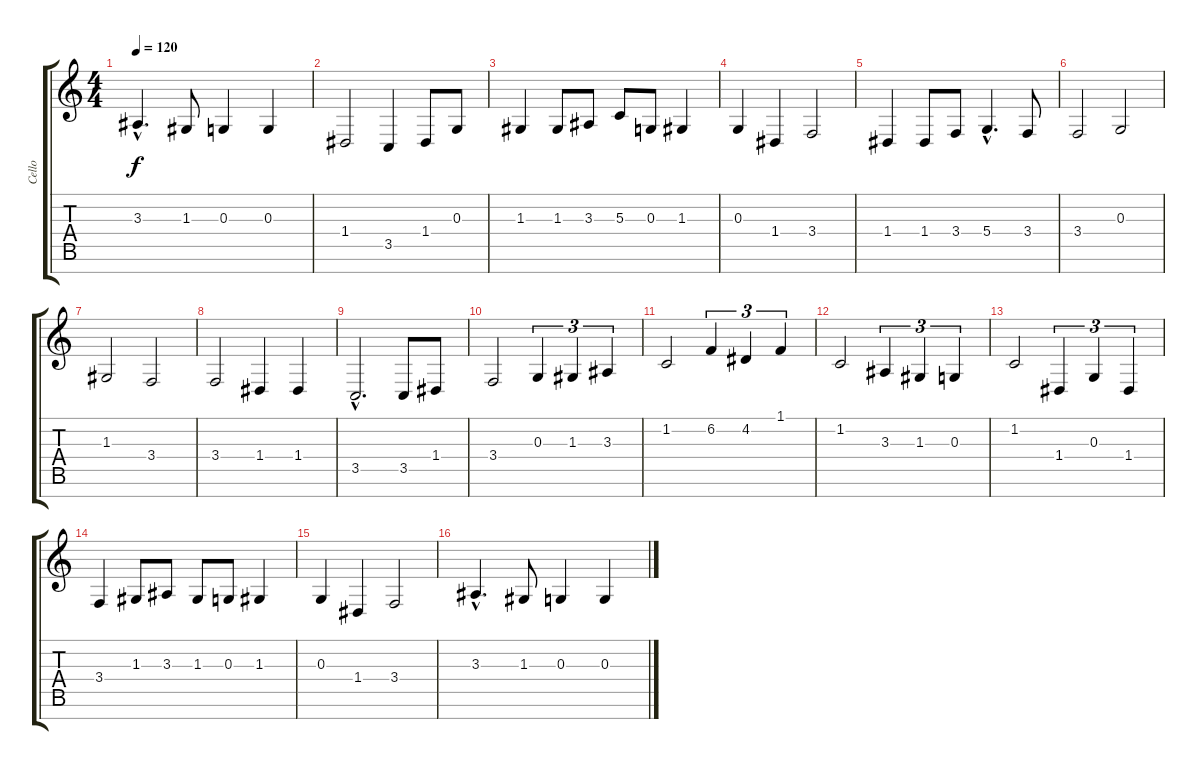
\track ("Cello" "Cello") {instrument cello}
\staff {score tabs}
\tuning (E4 B3 G3 D3 A2 E2 B1) {hide}
\ts (4 4)
\tempo 120
\clef g2
\ks c
3.3{hac}.4{d dy f} 1.3.8 0.3.4 0.3.4 |
1.4.2 3.5.4 1.4.8 0.3.8 |
1.3.4 1.3.8 3.3.8 5.3.8 0.3.8 1.3.4 |
0.3.4 1.4.4 3.4.2 |
1.4.4 1.4.8 3.4.8 5.4{hac}.4{d} 3.4.8 |
3.4.2 0.3.2 |
1.3.2 3.4.2 |
3.4.2 1.4.4 1.4.4 |
3.5{hac}.2{d} 3.5.8 1.4.8 |
3.4.2 0.3.4{tu (3 2)} 1.3.4{tu (3 2)} 3.3.4{tu (3 2)} |
1.2.2 6.2.4{tu (3 2)} 4.2.4{tu (3 2)} 1.1.4{tu (3 2)} |
1.2.2 3.3.4{tu (3 2)} 1.3.4{tu (3 2)} 0.3.4{tu (3 2)} |
1.2.2 1.4.4{tu (3 2)} 0.3.4{tu (3 2)} 1.4.4{tu (3 2)} |
3.4.4 1.3.8 3.3.8 1.3.8 0.3.8 1.3.4 |
0.3.4 1.4.4 3.4.2 |
3.3{hac}.4{d} 1.3.8 0.3.4 0.3.4
